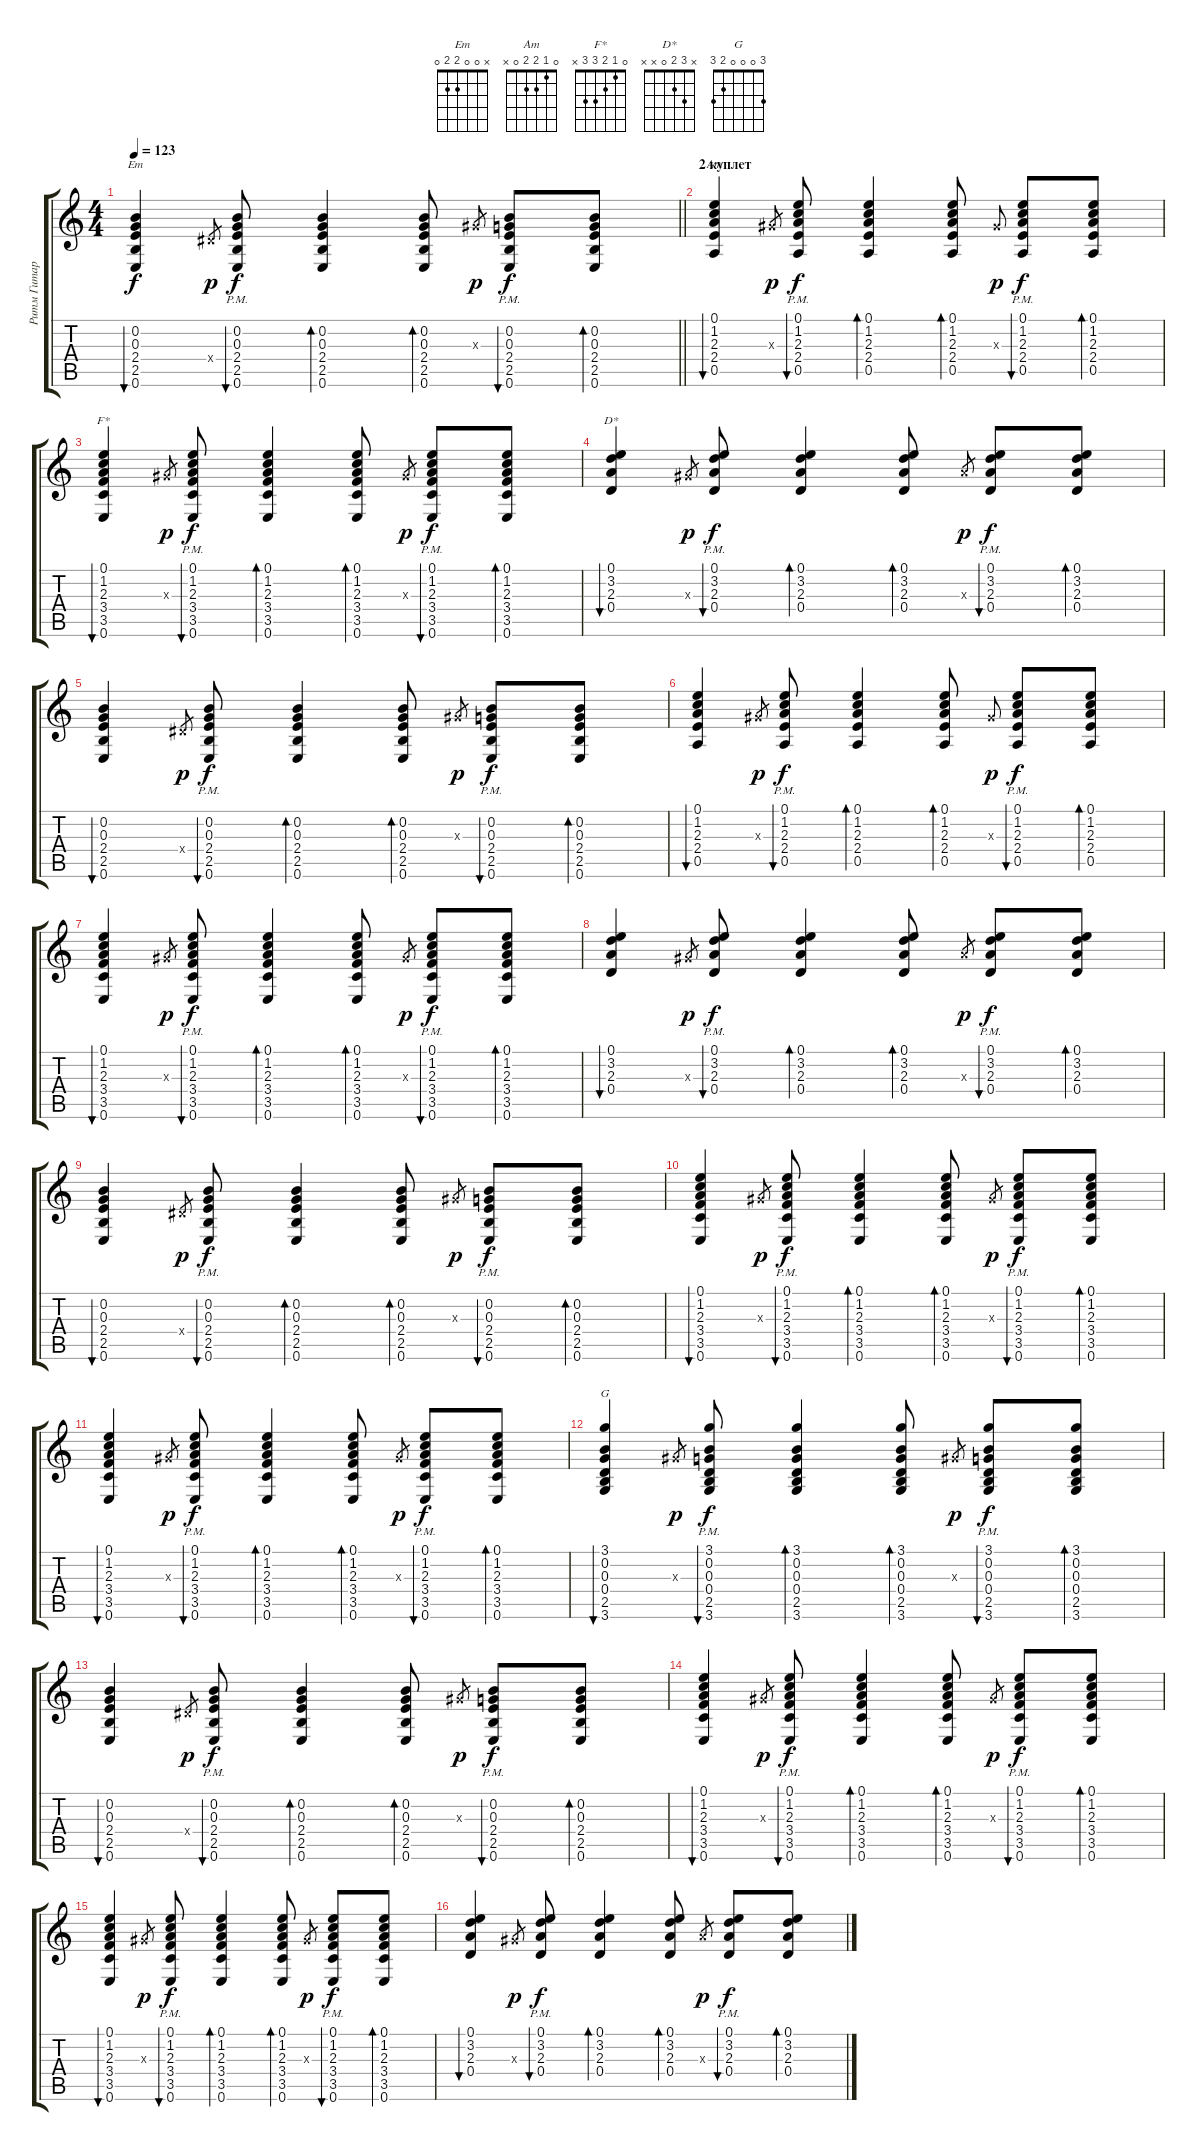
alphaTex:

\track ("Ритм Гитара" "Ритм Гитар") {instrument acousticguitarnylon}
\staff {score tabs}
\tuning (E4 B3 G3 D3 A2 E2) {hide}
\chord ("Em" x 0 0 2 2 0)
\chord ("Am" 0 1 2 2 0 x)
\chord ("F*" 0 1 2 3 3 x)
\chord ("D*" x 3 2 0 x x)
\chord ("G" 3 0 0 0 2 3)
\ts (4 4)
\tempo 123
\clef g2
\barLineRight lightlight
\ks c
(0.2 0.3 2.4 2.5 0.6).4{bu 60 ch "Em" dy f} 1.4{x}.8{gr dy p} (0.2{pm} 0.3{pm} 2.4{pm} 2.5{pm} 0.6{pm}).8{bu 60 dy f} (0.2 0.3 2.4 2.5 0.6).4{bd 60} (0.2 0.3 2.4 2.5 0.6).8{bd 60} 1.3{x}.8{gr dy p} (0.2{pm} 0.3{pm} 2.4{pm} 2.5{pm} 0.6{pm}).8{bu 60 dy f} (0.2 0.3 2.4 2.5 0.6).8{bd 60} |
\section ("" "2 куплет")
(0.1 1.2 2.3 2.4 0.5).4{bu 120 ch "Am"} 1.3{x}.8{gr dy p} (0.1{pm} 1.2{pm} 2.3{pm} 2.4{pm} 0.5{pm}).8{bu 120 dy f} (0.1 1.2 2.3 2.4 0.5).4{bd 120} (0.1 1.2 2.3 2.4 0.5).8{bd 120} 1.3{x}.8{gr onbeat dy p} (0.1{pm} 1.2{pm} 2.3{pm} 2.4{pm} 0.5{pm}).8{bu 120 dy f} (0.1 1.2 2.3 2.4 0.5).8{bd 120} |
(0.1 1.2 2.3 3.4 3.5 0.6).4{bu 60 ch "F*"} 1.3{x}.8{gr dy p} (0.1{pm} 1.2{pm} 2.3{pm} 3.4{pm} 3.5{pm} 0.6{pm}).8{bu 60 dy f} (0.1 1.2 2.3 3.4 3.5 0.6).4{bd 60} (0.1 1.2 2.3 3.4 3.5 0.6).8{bd 60} 1.3{x}.8{gr dy p} (0.1{pm} 1.2{pm} 2.3{pm} 3.4{pm} 3.5{pm} 0.6{pm}).8{bu 60 dy f} (0.1 1.2 2.3 3.4 3.5 0.6).8{bd 60} |
(0.1 3.2 2.3 0.4).4{bu 60 ch "D*"} 1.3{x}.8{gr dy p} (0.1{pm} 3.2{pm} 2.3{pm} 0.4{pm}).8{bu 60 dy f} (0.1 3.2 2.3 0.4).4{bd 60} (0.1 3.2 2.3 0.4).8{bd 60} 2.3{x}.8{gr dy p} (0.1{pm} 3.2{pm} 2.3{pm} 0.4{pm}).8{bu 60 dy f} (0.1 3.2 2.3 0.4).8{bd 60} |
(0.2 0.3 2.4 2.5 0.6).4{bu 60} 1.4{x}.8{gr dy p} (0.2{pm} 0.3{pm} 2.4{pm} 2.5{pm} 0.6{pm}).8{bu 60 dy f} (0.2 0.3 2.4 2.5 0.6).4{bd 60} (0.2 0.3 2.4 2.5 0.6).8{bd 60} 1.3{x}.8{gr dy p} (0.2{pm} 0.3{pm} 2.4{pm} 2.5{pm} 0.6{pm}).8{bu 60 dy f} (0.2 0.3 2.4 2.5 0.6).8{bd 60} |
(0.1 1.2 2.3 2.4 0.5).4{bu 120} 1.3{x}.8{gr dy p} (0.1{pm} 1.2{pm} 2.3{pm} 2.4{pm} 0.5{pm}).8{bu 120 dy f} (0.1 1.2 2.3 2.4 0.5).4{bd 120} (0.1 1.2 2.3 2.4 0.5).8{bd 120} 1.3{x}.8{gr onbeat dy p} (0.1{pm} 1.2{pm} 2.3{pm} 2.4{pm} 0.5{pm}).8{bu 120 dy f} (0.1 1.2 2.3 2.4 0.5).8{bd 120} |
(0.1 1.2 2.3 3.4 3.5 0.6).4{bu 60} 1.3{x}.8{gr dy p} (0.1{pm} 1.2{pm} 2.3{pm} 3.4{pm} 3.5{pm} 0.6{pm}).8{bu 60 dy f} (0.1 1.2 2.3 3.4 3.5 0.6).4{bd 60} (0.1 1.2 2.3 3.4 3.5 0.6).8{bd 60} 1.3{x}.8{gr dy p} (0.1{pm} 1.2{pm} 2.3{pm} 3.4{pm} 3.5{pm} 0.6{pm}).8{bu 60 dy f} (0.1 1.2 2.3 3.4 3.5 0.6).8{bd 60} |
(0.1 3.2 2.3 0.4).4{bu 60} 1.3{x}.8{gr dy p} (0.1{pm} 3.2{pm} 2.3{pm} 0.4{pm}).8{bu 60 dy f} (0.1 3.2 2.3 0.4).4{bd 60} (0.1 3.2 2.3 0.4).8{bd 60} 2.3{x}.8{gr dy p} (0.1{pm} 3.2{pm} 2.3{pm} 0.4{pm}).8{bu 60 dy f} (0.1 3.2 2.3 0.4).8{bd 60} |
(0.2 0.3 2.4 2.5 0.6).4{bu 60} 1.4{x}.8{gr dy p} (0.2{pm} 0.3{pm} 2.4{pm} 2.5{pm} 0.6{pm}).8{bu 60 dy f} (0.2 0.3 2.4 2.5 0.6).4{bd 60} (0.2 0.3 2.4 2.5 0.6).8{bd 60} 1.3{x}.8{gr dy p} (0.2{pm} 0.3{pm} 2.4{pm} 2.5{pm} 0.6{pm}).8{bu 60 dy f} (0.2 0.3 2.4 2.5 0.6).8{bd 60} |
(0.1 1.2 2.3 3.4 3.5 0.6).4{bu 60} 1.3{x}.8{gr dy p} (0.1{pm} 1.2{pm} 2.3{pm} 3.4{pm} 3.5{pm} 0.6{pm}).8{bu 60 dy f} (0.1 1.2 2.3 3.4 3.5 0.6).4{bd 60} (0.1 1.2 2.3 3.4 3.5 0.6).8{bd 60} 1.3{x}.8{gr dy p} (0.1{pm} 1.2{pm} 2.3{pm} 3.4{pm} 3.5{pm} 0.6{pm}).8{bu 60 dy f} (0.1 1.2 2.3 3.4 3.5 0.6).8{bd 60} |
(0.1 1.2 2.3 3.4 3.5 0.6).4{bu 60} 1.3{x}.8{gr dy p} (0.1{pm} 1.2{pm} 2.3{pm} 3.4{pm} 3.5{pm} 0.6{pm}).8{bu 60 dy f} (0.1 1.2 2.3 3.4 3.5 0.6).4{bd 60} (0.1 1.2 2.3 3.4 3.5 0.6).8{bd 60} 1.3{x}.8{gr dy p} (0.1{pm} 1.2{pm} 2.3{pm} 3.4{pm} 3.5{pm} 0.6{pm}).8{bu 60 dy f} (0.1 1.2 2.3 3.4 3.5 0.6).8{bd 60} |
(3.1 0.2 0.3 0.4 2.5 3.6).4{bu 60 ch "G"} 1.3{x}.8{gr dy p} (3.1{pm} 0.2{pm} 0.3{pm} 0.4{pm} 2.5{pm} 3.6{pm}).8{bu 60 dy f} (3.1 0.2 0.3 0.4 2.5 3.6).4{bd 60} (3.1 0.2 0.3 0.4 2.5 3.6).8{bd 60} 1.3{x}.8{gr dy p} (3.1{pm} 0.2{pm} 0.3{pm} 0.4{pm} 2.5{pm} 3.6{pm}).8{bu 60 dy f} (3.1 0.2 0.3 0.4 2.5 3.6).8{bd 60} |
(0.2 0.3 2.4 2.5 0.6).4{bu 60} 1.4{x}.8{gr dy p} (0.2{pm} 0.3{pm} 2.4{pm} 2.5{pm} 0.6{pm}).8{bu 60 dy f} (0.2 0.3 2.4 2.5 0.6).4{bd 60} (0.2 0.3 2.4 2.5 0.6).8{bd 60} 1.3{x}.8{gr dy p} (0.2{pm} 0.3{pm} 2.4{pm} 2.5{pm} 0.6{pm}).8{bu 60 dy f} (0.2 0.3 2.4 2.5 0.6).8{bd 60} |
(0.1 1.2 2.3 3.4 3.5 0.6).4{bu 60} 1.3{x}.8{gr dy p} (0.1{pm} 1.2{pm} 2.3{pm} 3.4{pm} 3.5{pm} 0.6{pm}).8{bu 60 dy f} (0.1 1.2 2.3 3.4 3.5 0.6).4{bd 60} (0.1 1.2 2.3 3.4 3.5 0.6).8{bd 60} 1.3{x}.8{gr dy p} (0.1{pm} 1.2{pm} 2.3{pm} 3.4{pm} 3.5{pm} 0.6{pm}).8{bu 60 dy f} (0.1 1.2 2.3 3.4 3.5 0.6).8{bd 60} |
(0.1 1.2 2.3 3.4 3.5 0.6).4{bu 60} 1.3{x}.8{gr dy p} (0.1{pm} 1.2{pm} 2.3{pm} 3.4{pm} 3.5{pm} 0.6{pm}).8{bu 60 dy f} (0.1 1.2 2.3 3.4 3.5 0.6).4{bd 60} (0.1 1.2 2.3 3.4 3.5 0.6).8{bd 60} 1.3{x}.8{gr dy p} (0.1{pm} 1.2{pm} 2.3{pm} 3.4{pm} 3.5{pm} 0.6{pm}).8{bu 60 dy f} (0.1 1.2 2.3 3.4 3.5 0.6).8{bd 60} |
(0.1 3.2 2.3 0.4).4{bu 60} 1.3{x}.8{gr dy p} (0.1{pm} 3.2{pm} 2.3{pm} 0.4{pm}).8{bu 60 dy f} (0.1 3.2 2.3 0.4).4{bd 60} (0.1 3.2 2.3 0.4).8{bd 60} 2.3{x}.8{gr dy p} (0.1{pm} 3.2{pm} 2.3{pm} 0.4{pm}).8{bu 60 dy f} (0.1 3.2 2.3 0.4).8{bd 60}
